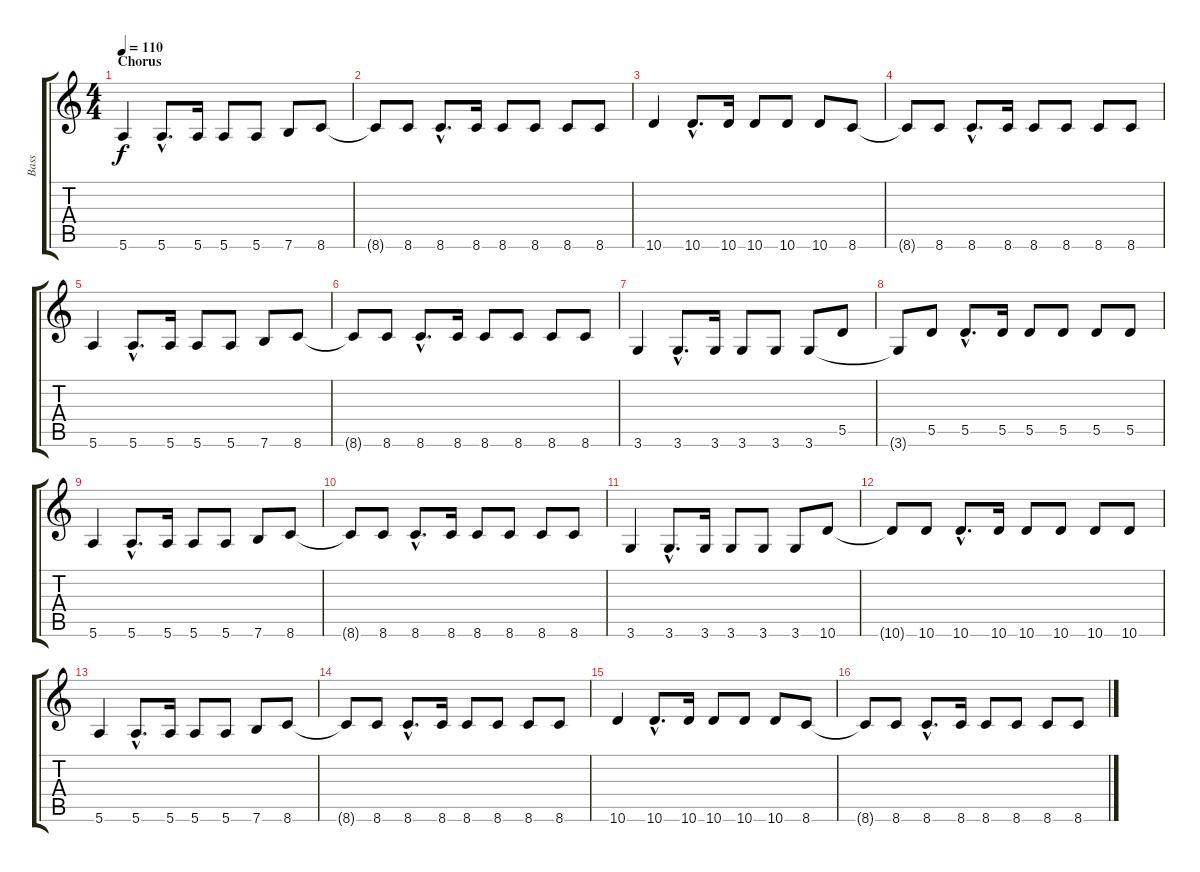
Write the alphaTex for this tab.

\track ("Bass" "Bass") {instrument electricbasspick}
\staff {score tabs}
\tuning (E4 B3 G3 D3 A2 E2) {hide}
\ts (4 4)
\section ("" "Chorus")
\tempo 110
\clef g2
\ks c
5.6.4{dy f} 5.6{hac}.8{d} 5.6.16 5.6.8 5.6.8 7.6.8 8.6.8 |
8.6{t}.8 8.6.8 8.6{hac}.8{d} 8.6.16 8.6.8 8.6.8 8.6.8 8.6.8 |
10.6.4 10.6{hac}.8{d} 10.6.16 10.6.8 10.6.8 10.6.8 8.6.8 |
8.6{t}.8 8.6.8 8.6{hac}.8{d} 8.6.16 8.6.8 8.6.8 8.6.8 8.6.8 |
5.6.4 5.6{hac}.8{d} 5.6.16 5.6.8 5.6.8 7.6.8 8.6.8 |
8.6{t}.8 8.6.8 8.6{hac}.8{d} 8.6.16 8.6.8 8.6.8 8.6.8 8.6.8 |
3.6.4 3.6{hac}.8{d} 3.6.16 3.6.8 3.6.8 3.6.8 5.5.8 |
3.6{t}.8 5.5.8 5.5{hac}.8{d} 5.5.16 5.5.8 5.5.8 5.5.8 5.5.8 |
5.6.4 5.6{hac}.8{d} 5.6.16 5.6.8 5.6.8 7.6.8 8.6.8 |
8.6{t}.8 8.6.8 8.6{hac}.8{d} 8.6.16 8.6.8 8.6.8 8.6.8 8.6.8 |
3.6.4 3.6{hac}.8{d} 3.6.16 3.6.8 3.6.8 3.6.8 10.6.8 |
10.6{t}.8 10.6.8 10.6{hac}.8{d} 10.6.16 10.6.8 10.6.8 10.6.8 10.6.8 |
5.6.4 5.6{hac}.8{d} 5.6.16 5.6.8 5.6.8 7.6.8 8.6.8 |
8.6{t}.8 8.6.8 8.6{hac}.8{d} 8.6.16 8.6.8 8.6.8 8.6.8 8.6.8 |
10.6.4 10.6{hac}.8{d} 10.6.16 10.6.8 10.6.8 10.6.8 8.6.8 |
8.6{t}.8 8.6.8 8.6{hac}.8{d} 8.6.16 8.6.8 8.6.8 8.6.8 8.6.8
